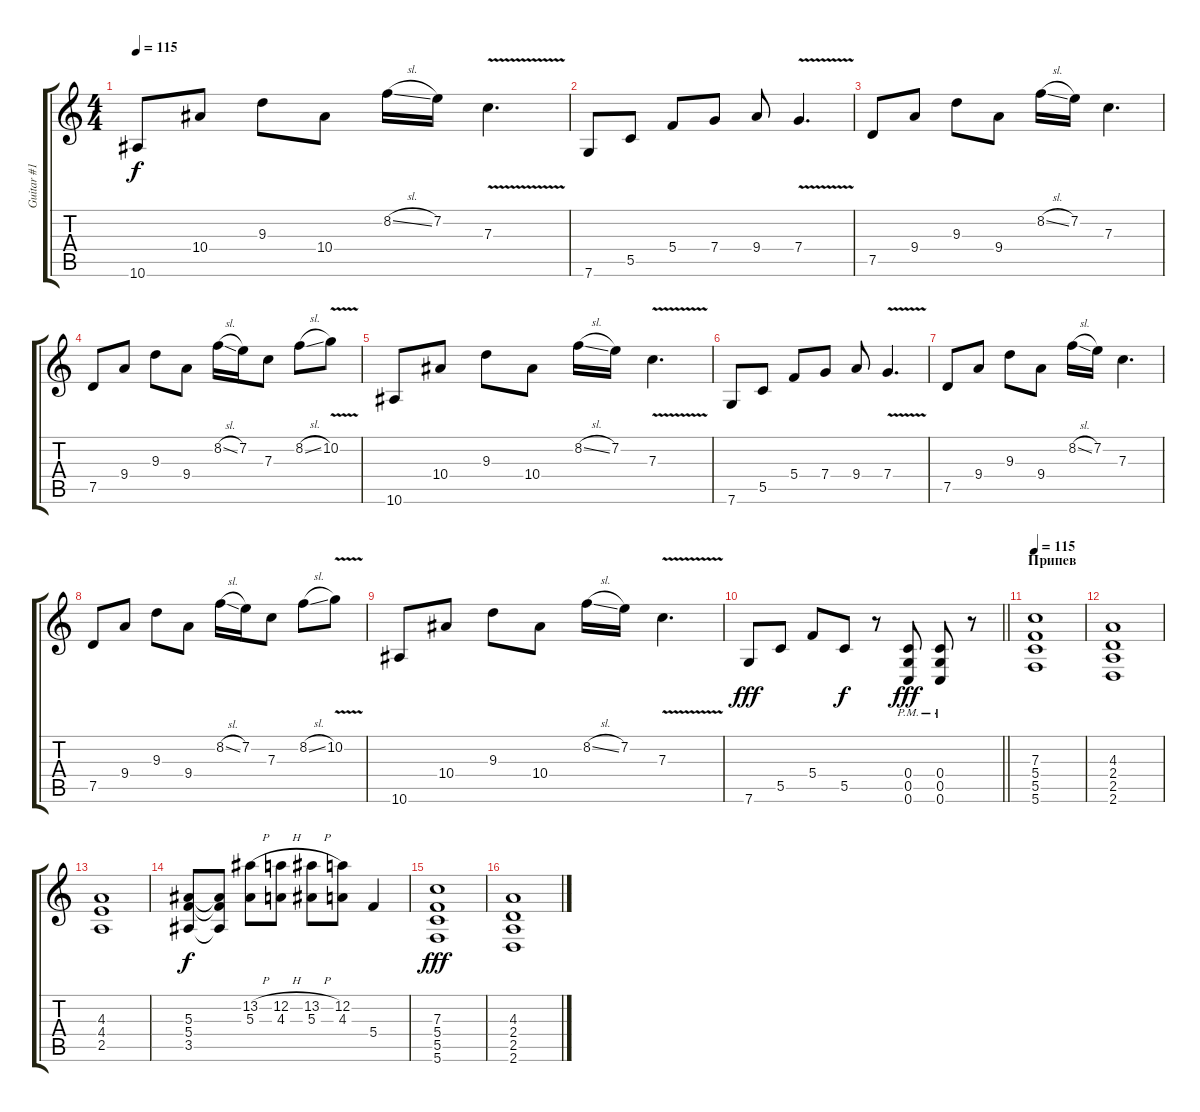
\track ("Guitar #1" "Guitar #1") {instrument distortionguitar}
\staff {score tabs}
\tuning (D4 A3 F3 C3 G2 C2) {hide}
\ts (4 4)
\tempo 115
\clef g2
\ks c
10.6.8{dy f} 10.4.8 9.3.8 10.4.8 8.2{sl}.16 7.2.16 7.3{v}.4{d} |
7.6.8 5.5.8 5.4.8 7.4.8 9.4.8 7.4{v}.4{d} |
7.5.8 9.4.8 9.3.8 9.4.8 8.2{sl}.16 7.2.16 7.3.4{d} |
7.5.8 9.4.8 9.3.8 9.4.8 8.2{sl}.16 7.2.16 7.3.8 8.2{sl}.8 10.2{v}.8 |
10.6.8 10.4.8 9.3.8 10.4.8 8.2{sl}.16 7.2.16 7.3{v}.4{d} |
7.6.8 5.5.8 5.4.8 7.4.8 9.4.8 7.4{v}.4{d} |
7.5.8 9.4.8 9.3.8 9.4.8 8.2{sl}.16 7.2.16 7.3.4{d} |
7.5.8 9.4.8 9.3.8 9.4.8 8.2{sl}.16 7.2.16 7.3.8 8.2{sl}.8 10.2{v}.8 |
10.6.8 10.4.8 9.3.8 10.4.8 8.2{sl}.16 7.2.16 7.3{v}.4{d} |
\barLineRight lightlight
7.6.8{dy fff} 5.5.8 5.4.8 5.5.8{dy f} r.8 (0.4{pm} 0.5{pm} 0.6{pm}).8{dy fff} (0.4{pm} 0.5{pm} 0.6{pm}).8 r.8 |
\section ("" "Припев")
\tempo 115
(7.3 5.4 5.5 5.6).1 |
(4.3 2.4 2.5 2.6).1 |
(4.3 4.4 2.5).1 |
(5.3 5.4 3.5).8{dy f} (5.3{t} 5.4{t} 3.5{t}).8 (13.2{h} 5.3).8 (12.2{h} 4.3).8 (13.2{h} 5.3).8 (12.2 4.3).8 5.4.4 |
(7.3 5.4 5.5 5.6).1{dy fff} |
(4.3 2.4 2.5 2.6).1
